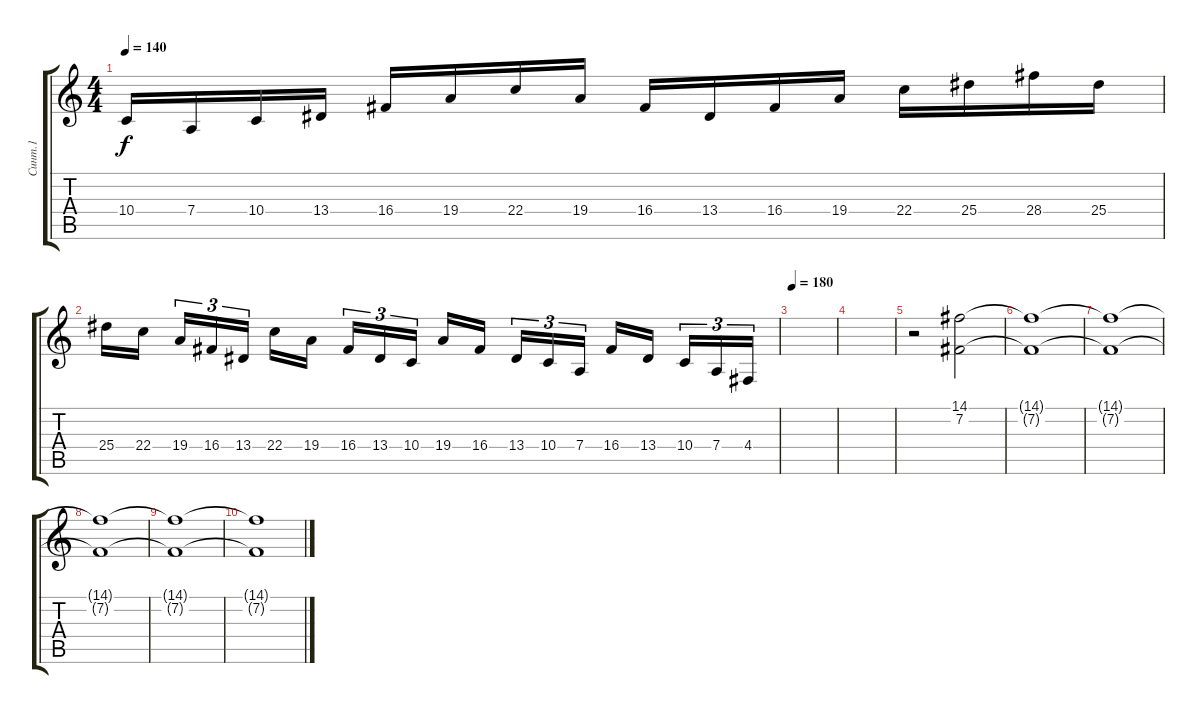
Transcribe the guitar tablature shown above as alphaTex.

\track ("Синт.1" "Синт.1") {instrument tubularbells}
\staff {score tabs}
\tuning (E4 B3 G3 D3 A2 E2) {hide}
\ts (4 4)
\tempo 140
\clef g2
\ks c
10.4.16{dy f} 7.4.16 10.4.16 13.4.16 16.4.16 19.4.16 22.4.16 19.4.16 16.4.16 13.4.16 16.4.16 19.4.16 22.4.16 25.4.16 28.4.16 25.4.16 |
25.4.16 22.4.16 19.4.16{tu (3 2)} 16.4.16{tu (3 2)} 13.4.16{tu (3 2)} 22.4.16 19.4.16 16.4.16{tu (3 2)} 13.4.16{tu (3 2)} 10.4.16{tu (3 2)} 19.4.16 16.4.16 13.4.16{tu (3 2)} 10.4.16{tu (3 2)} 7.4.16{tu (3 2)} 16.4.16 13.4.16 10.4.16{tu (3 2)} 7.4.16{tu (3 2)} 4.4.16{tu (3 2)} |
\tempo 180
|
|
r.2 (14.1 7.2).2{volume 9} |
(14.1{t} 7.2{t}).1 |
(14.1{t} 7.2{t}).1 |
(14.1{t} 7.2{t}).1 |
(14.1{t} 7.2{t}).1 |
(14.1{t} 7.2{t}).1
